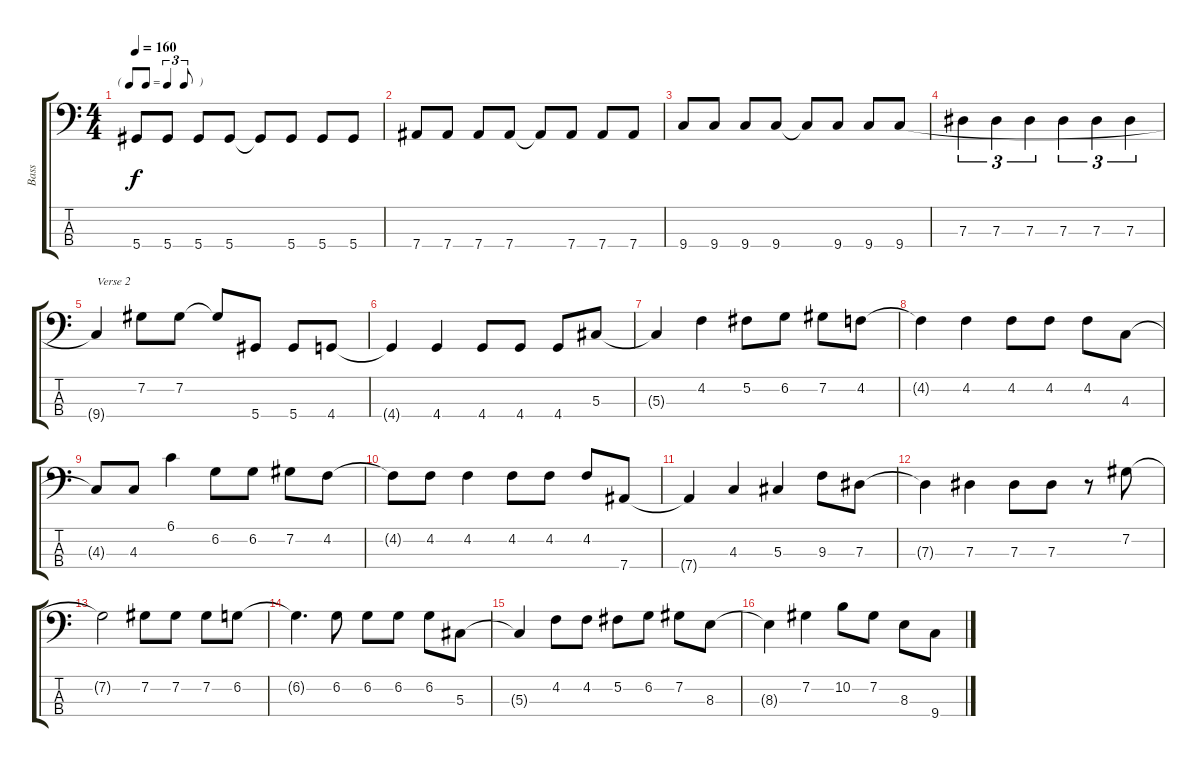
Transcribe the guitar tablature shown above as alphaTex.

\track ("Bass" "Bass") {instrument fretlessbass}
\staff {score tabs}
\tuning (Gb2 Db2 Ab1 Eb1) {hide}
\ts (4 4)
\tf triplet8th
\tempo 160
\clef f4
\ks c
5.4.8{dy f} 5.4.8 5.4.8 5.4.8 5.4{t}.8 5.4.8 5.4.8 5.4.8 |
7.4.8 7.4.8 7.4.8 7.4.8 7.4{t}.8 7.4.8 7.4.8 7.4.8 |
9.4.8 9.4.8 9.4.8 9.4.8 9.4{t}.8 9.4.8 9.4.8 9.4.8 |
7.3.4{tu (3 2)} 7.3.4{tu (3 2)} 7.3.4{tu (3 2)} 7.3.4{tu (3 2)} 7.3.4{tu (3 2)} 7.3.4{tu (3 2)} |
9.4{t}.4{txt "Verse 2"} 7.2.8 7.2.8 7.2{t}.8 5.4.8 5.4.8 4.4.8 |
4.4{t}.4 4.4.4 4.4.8 4.4.8 4.4.8 5.3.8 |
5.3{t}.4 4.2.4 5.2.8 6.2.8 7.2.8 4.2.8 |
4.2{t}.4 4.2.4 4.2.8 4.2.8 4.2.8 4.3.8 |
4.3{t}.8 4.3.8 6.1.4 6.2.8 6.2.8 7.2.8 4.2.8 |
4.2{t}.8 4.2.8 4.2.4 4.2.8 4.2.8 4.2.8 7.4.8 |
7.4{t}.4 4.3.4 5.3.4 9.3.8 7.3.8 |
7.3{t}.4 7.3.4 7.3.8 7.3.8 r.8 7.2.8 |
7.2{t}.2 7.2.8 7.2.8 7.2.8 6.2.8 |
6.2{t}.4{d} 6.2.8 6.2.8 6.2.8 6.2.8 5.3.8 |
5.3{t}.4 4.2.8 4.2.8 5.2.8 6.2.8 7.2.8 8.3.8 |
8.3{t}.4 7.2.4 10.2.8 7.2.8 8.3.8 9.4.8
